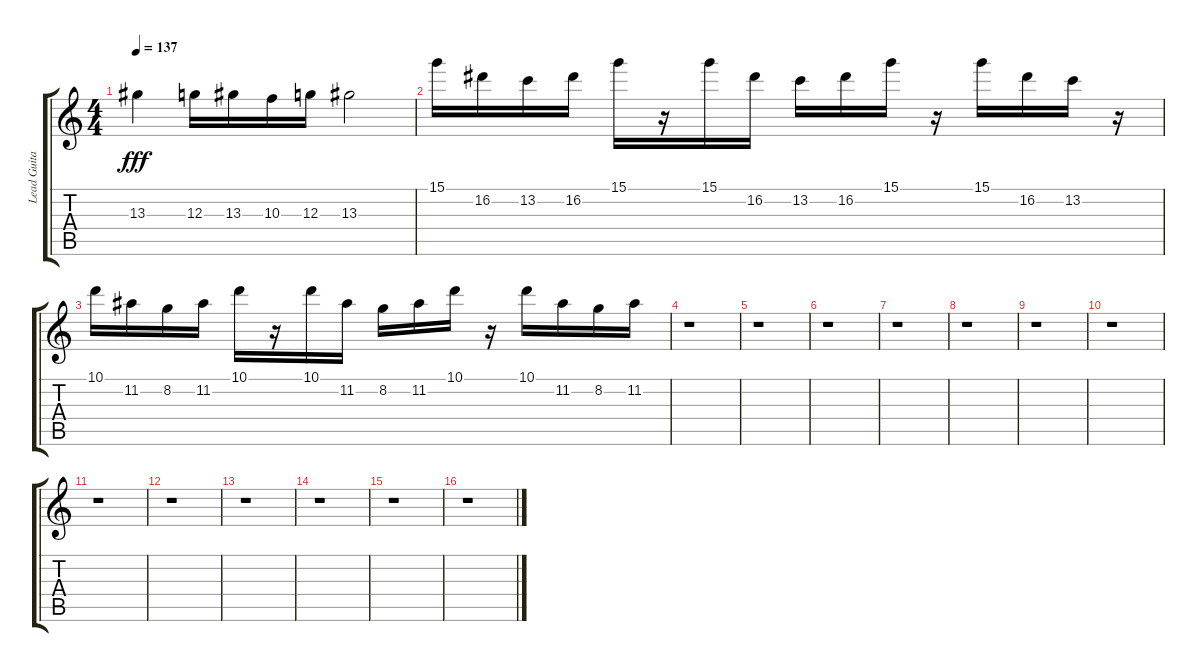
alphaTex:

\track ("Lead Guitar" "Lead Guita") {instrument overdrivenguitar}
\staff {score tabs}
\tuning (E4 B3 G3 D3 A2 E2) {hide}
\ts (4 4)
\tempo 137
\clef g2
\ks c
13.3.4{dy fff} 12.3.16 13.3.16 10.3.16 12.3.16 13.3.2 |
15.1.16 16.2.16 13.2.16 16.2.16 15.1.16 r.16 15.1.16 16.2.16 13.2.16 16.2.16 15.1.16 r.16 15.1.16 16.2.16 13.2.16 r.16 |
10.1.16 11.2.16 8.2.16 11.2.16 10.1.16 r.16 10.1.16 11.2.16 8.2.16 11.2.16 10.1.16 r.16 10.1.16 11.2.16 8.2.16 11.2.16 |
r.1 |
r.1 |
r.1 |
r.1 |
r.1 |
r.1 |
r.1 |
r.1 |
r.1 |
r.1 |
r.1 |
r.1 |
r.1
